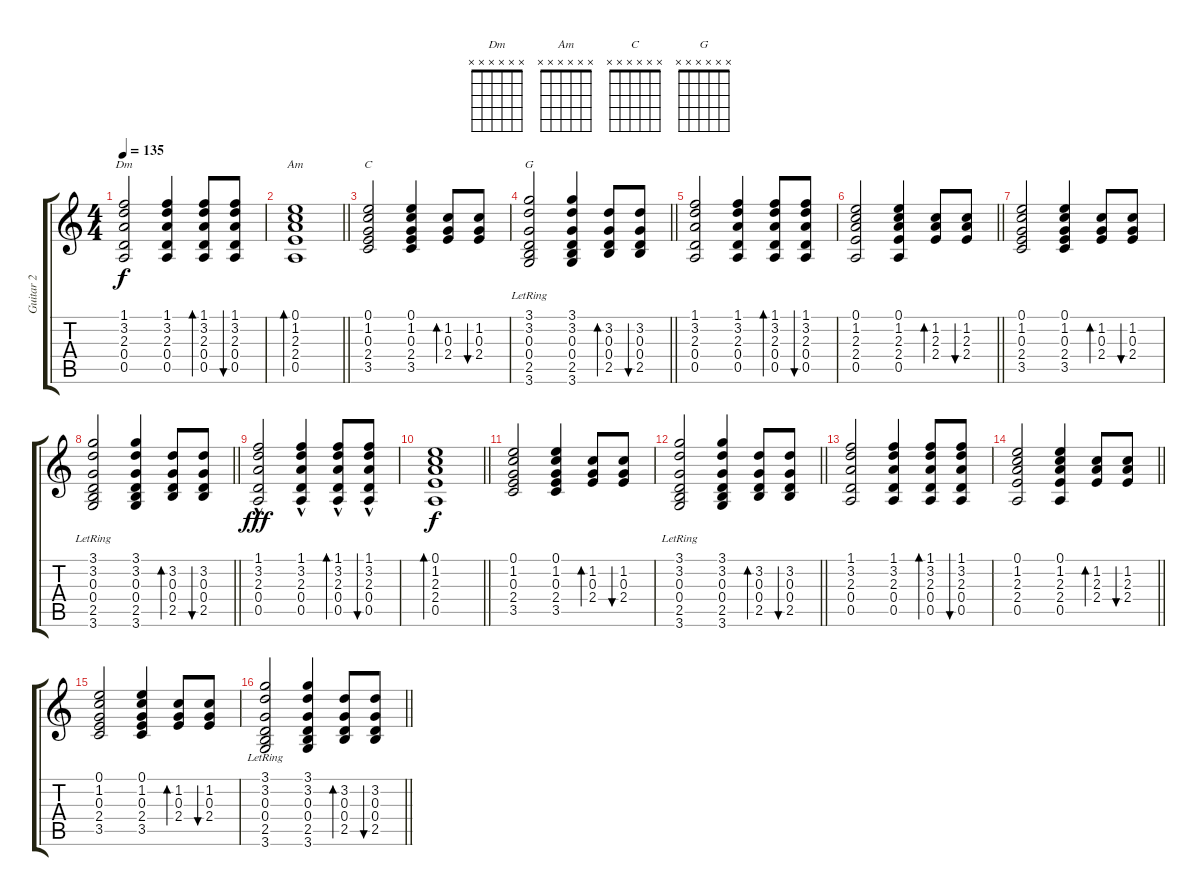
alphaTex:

\track ("Guitar 2" "Guitar 2") {instrument acousticguitarnylon}
\staff {score tabs}
\tuning (E4 B3 G3 D3 A2 E2) {hide}
\chord ("Dm" x x x x x x)
\chord ("Am" x x x x x x)
\chord ("C" x x x x x x)
\chord ("G" x x x x x x)
\ts (4 4)
\tempo 135
\clef g2
\ks c
(1.1 3.2 2.3 0.4 0.5).2{ch "Dm" dy f} (1.1 3.2 2.3 0.4 0.5).4 (1.1 3.2 2.3 0.4 0.5).8{bd 60} (1.1 3.2 2.3 0.4 0.5).8{bu 60} |
\barLineRight lightlight
(0.1 1.2 2.3 2.4 0.5).1{bd 60 ch "Am"} |
(0.1 1.2 0.3 2.4 3.5).2{ch "C"} (0.1 1.2 0.3 2.4 3.5).4 (1.2 0.3 2.4).8{bd 60} (1.2 0.3 2.4).8{bu 60} |
\barLineRight lightlight
(3.1 3.2 0.3 0.4 2.5 3.6{lr}).2{ch "G"} (3.1 3.2 0.3 0.4 2.5 3.6).4 (3.2 0.3 0.4 2.5).8{bd 60} (3.2 0.3 0.4 2.5).8{bu 60} |
(1.1 3.2 2.3 0.4 0.5).2 (1.1 3.2 2.3 0.4 0.5).4 (1.1 3.2 2.3 0.4 0.5).8{bd 60} (1.1 3.2 2.3 0.4 0.5).8{bu 60} |
\barLineRight lightlight
(0.1 1.2 2.3 2.4 0.5).2 (0.1 1.2 2.3 2.4 0.5).4 (1.2 2.3 2.4).8{bd 60} (1.2 2.3 2.4).8{bu 60} |
(0.1 1.2 0.3 2.4 3.5).2 (0.1 1.2 0.3 2.4 3.5).4 (1.2 0.3 2.4).8{bd 60} (1.2 0.3 2.4).8{bu 60} |
\barLineRight lightlight
(3.1 3.2 0.3 0.4 2.5 3.6{lr}).2 (3.1 3.2 0.3 0.4 2.5 3.6).4 (3.2 0.3 0.4 2.5).8{bd 60} (3.2 0.3 0.4 2.5).8{bu 60} |
(1.1{hac} 3.2{hac} 2.3{hac} 0.4{hac} 0.5{hac}).2{dy fff volume 13 instrument acousticguitarnylon} (1.1{hac} 3.2{hac} 2.3{hac} 0.4{hac} 0.5{hac}).4 (1.1{hac} 3.2{hac} 2.3{hac} 0.4{hac} 0.5{hac}).8{bd 60} (1.1{hac} 3.2{hac} 2.3{hac} 0.4{hac} 0.5{hac}).8{bu 60} |
\barLineRight lightlight
(0.1 1.2 2.3 2.4 0.5).1{bd 60 dy f} |
(0.1 1.2 0.3 2.4 3.5).2{volume 9} (0.1 1.2 0.3 2.4 3.5).4 (1.2 0.3 2.4).8{bd 60} (1.2 0.3 2.4).8{bu 60} |
\barLineRight lightlight
(3.1 3.2 0.3 0.4 2.5 3.6{lr}).2{volume 7} (3.1 3.2 0.3 0.4 2.5 3.6).4 (3.2 0.3 0.4 2.5).8{bd 60} (3.2 0.3 0.4 2.5).8{bu 60} |
(1.1 3.2 2.3 0.4 0.5).2 (1.1 3.2 2.3 0.4 0.5).4 (1.1 3.2 2.3 0.4 0.5).8{bd 60} (1.1 3.2 2.3 0.4 0.5).8{bu 60} |
\barLineRight lightlight
(0.1 1.2 2.3 2.4 0.5).2 (0.1 1.2 2.3 2.4 0.5).4 (1.2 2.3 2.4).8{bd 60} (1.2 2.3 2.4).8{bu 60} |
(0.1 1.2 0.3 2.4 3.5).2{volume 5} (0.1 1.2 0.3 2.4 3.5).4 (1.2 0.3 2.4).8{bd 60} (1.2 0.3 2.4).8{bu 60} |
\barLineRight lightlight
(3.1 3.2 0.3 0.4 2.5 3.6{lr}).2{volume 3} (3.1 3.2 0.3 0.4 2.5 3.6).4 (3.2 0.3 0.4 2.5).8{bd 60} (3.2 0.3 0.4 2.5).8{bu 60}
